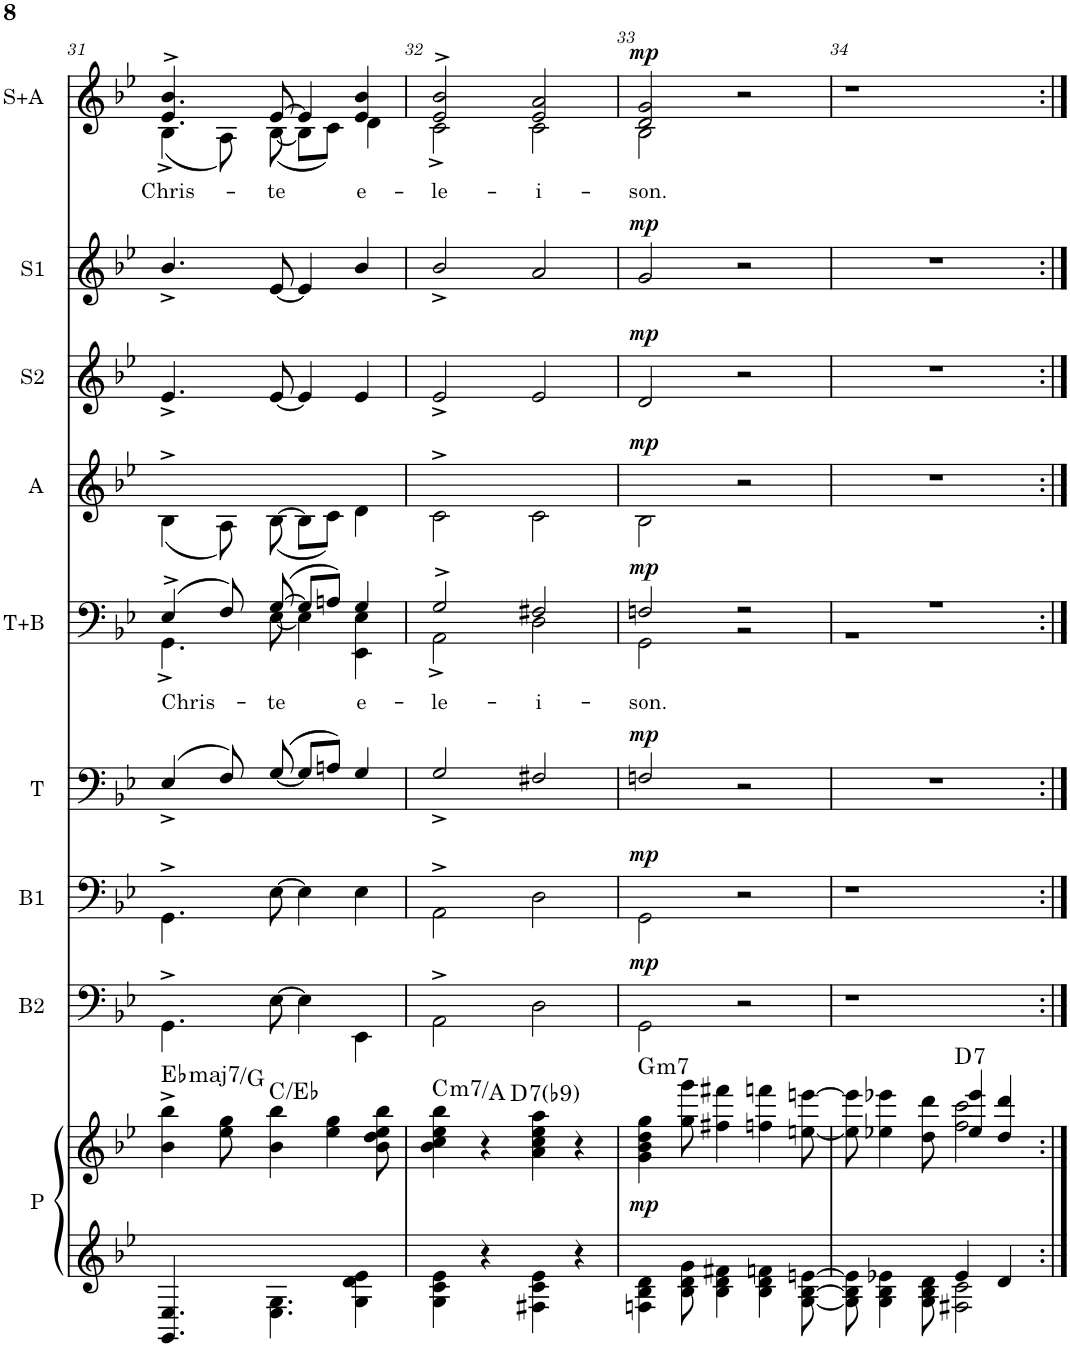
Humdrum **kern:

**kern	**kern	**dynam	**harte	**kern	**dynam	**kern	**dynam	**kern	**dynam	**kern	**text	**dynam	**kern	**dynam	**kern	**dynam	**kern	**dynam	**kern	**text	**dynam
*part9	*part9	*part9	*part9	*part8	*part8	*part7	*part7	*part6	*part6	*part5	*part5	*part5	*part4	*part4	*part3	*part3	*part2	*part2	*part1	*part1	*part1
*staff10	*staff9	*staff9/10	*	*staff8	*staff8	*staff7	*staff7	*staff6	*staff6	*staff5	*staff5	*staff5	*staff4	*staff4	*staff3	*staff3	*staff2	*staff2	*staff1	*staff1	*staff1
*I"Piano	*	*	*	*I"B2	*	*I"B1	*	*I"T	*	*I"T+B	*	*	*I"A	*	*I"S2	*	*I"S1	*	*I"S+A	*	*
*I'P	*	*	*	*I'B2	*	*I'B1	*	*I'T	*	*I'T+B	*	*	*I'A	*	*I'S2	*	*I'S1	*	*I'S+A	*	*
!!LO:PB:g=z
*clefG2	*clefG2	*	*	*clefF4	*	*clefF4	*	*clefF4	*	*clefF4	*	*	*clefG2	*	*clefG2	*	*clefG2	*	*clefG2	*	*
*k[b-e-]	*k[b-e-]	*	*	*k[b-e-]	*	*k[b-e-]	*	*k[b-e-]	*	*k[b-e-]	*	*	*k[b-e-]	*	*k[b-e-]	*	*k[b-e-]	*	*k[b-e-]	*	*
*M2/2	*M2/2	*	*	*M2/2	*	*M2/2	*	*M2/2	*	*M2/2	*	*	*M2/2	*	*M2/2	*	*M2/2	*	*M2/2	*	*
*met(c|)	*met(c|)	*	*	*met(c|)	*	*met(c|)	*	*met(c|)	*	*met(c|)	*	*	*met(c|)	*	*met(c|)	*	*met(c|)	*	*met(c|)	*	*
=31	=31	=31	=31	=31	=31	=31	=31	=31	=31	=31	=31	=31	=31	=31	=31	=31	=31	=31	=31	=31	=31
!	!	!	!LO:H:kt=maj7	!	!	!	!	!	!	!	!LO:LY:b	!	!	!	!	!	!	!	!	!LO:LY:b	!
*	*	*	*	*	*	*	*	*	*	*^	*	*	*	*	*	*	*	*	*^	*	*
4.GG/ 4.E-/	4b-\^ 4bb-\^	.	Eb:maj7/3	4.GG^\	.	4.GG^\	.	(>4E-^/	.	(>4E-^/	4.GG^\	Chris-	.	(<4B-^\	.	4.e-^/	.	4.b-^/	.	(<4B-^\	4.e-/^ 4.b-/^	Chris-	.
.	8ee-\ 8gg\	.	.	.	.	.	.	8F/)	.	8F/)	.	.	.	8A\)	.	.	.	.	.	8A\)	.	.	.
!	!	!	!	!	!	!	!	!	!	!	!	!LO:LY:b	!	!	!	!	!	!	!	!	!	!LO:LY:b	!
4.E-\ 4.G\	4b-\ 4bb-\	.	C:maj	[8E-\	.	[8E-\	.	(>[8G/	.	(>[8G/	[8E-\	te	.	(<[8B-\	.	[8e-/	.	[8e-/	.	(<[8B-\	[8e-/	-te	.
.	.	.	.	4E-\]	.	4E-\]	.	8G/L]	.	8G/L]	4E-\]	.	.	8B-\L]	.	4e-/]	.	4e-/]	.	8B-\L]	4e-/]	.	.
.	4ee-\ 4gg\	.	.	.	.	.	.	8An/J)	.	8An/J)	.	.	.	8c\J)	.	.	.	.	.	8c\J)	.	.	.
!	!	!	!	!	!	!	!	!	!	!	!	!LO:LY:b	!	!	!	!	!	!	!	!	!	!LO:LY:b	!
4G\ 4d\ 4e-\	.	.	.	4EE-\	.	4E-\	.	4G/	.	4G/	4EE-\ 4E-\	e-	.	4d\	.	4e-/	.	4b-/	.	4d\	4e-/ 4b-/	e-	.
.	8b-\ 8dd\ 8ee-\ 8bb-\	.	.	.	.	.	.	.	.	.	.	.	.	.	.	.	.	.	.	.	.	.	.
=32	=32	=32	=32	=32	=32	=32	=32	=32	=32	=32	=32	=32	=32	=32	=32	=32	=32	=32	=32	=32	=32	=32	=32
!	!	!	!LO:H:kt=m7	!	!	!	!	!	!	!	!	!LO:LY:b	!	!	!	!	!	!	!	!	!	!LO:LY:b	!
*	*^	*	*	*	*	*	*	*	*	*	*	*	*	*	*	*	*	*	*	*	*	*	*
4G\ 4c\ 4e-\	4b-\ 4cc\ 4ee-\ 4bb-\	4.ryy	.	C:min7/6	2AA^\	.	2AA^\	.	2G^/	.	2G^/	2AA^\	-le-	.	2c^\	.	2e-^/	.	2b-^/	.	2c^\	2e-/^ 2b-/^	-le-	.
4r	4r	.	.	.	.	.	.	.	.	.	.	.	.	.	.	.	.	.	.	.	.	.	.	.
!	!	!	!	!LO:H:kt=7	!	!	!	!	!	!	!	!	!	!	!	!	!	!	!	!	!	!	!	!
.	.	2ryy	.	D:7	.	.	.	.	.	.	.	.	.	.	.	.	.	.	.	.	.	.	.	.
!	!	!	!	!	!	!	!	!	!	!	!	!	!LO:LY:b	!	!	!	!	!	!	!	!	!	!LO:LY:b	!
4F#X\ 4c\ 4e-\	4a\ 4cc\ 4ee-\ 4aa\	.	.	.	2D\	.	2D\	.	2F#X/	.	2F#X/	2D\	-i-	.	2c\	.	2e-/	.	2a/	.	2c\	2e-/ 2a/	-i-	.
4r	4r	.	.	.	.	.	.	.	.	.	.	.	.	.	.	.	.	.	.	.	.	.	.	.
.	.	8ryy	.	.	.	.	.	.	.	.	.	.	.	.	.	.	.	.	.	.	.	.	.	.
=33	=33	=33	=33	=33	=33	=33	=33	=33	=33	=33	=33	=33	=33	=33	=33	=33	=33	=33	=33	=33	=33	=33	=33	=33
!	!	!	!LO:DY:b	!LO:H:kt=m7	!	!LO:DY:a	!	!LO:DY:a	!	!LO:DY:a	!	!	!LO:LY:b	!LO:DY:a	!	!LO:DY:a	!	!LO:DY:a	!	!LO:DY:a	!	!	!LO:LY:b	!LO:DY:a
*	*v	*v	*	*	*	*	*	*	*	*	*	*	*	*	*	*	*	*	*	*	*	*	*	*
4Fn\ 4B-\ 4d\	4g\ 4b-\ 4dd\ 4gg\	mp	G:min7	2GG\	mp	2GG\	mp	2Fn/	mp	2Fn/	2GG\	-son.	mp	2B-\	mp	2d/	mp	2g/	mp	2B-\	2d/ 2g/	-son.	mp
8B-\ 8d\ 8g\	8gg\ 8ggg\	.	.	.	.	.	.	.	.	.	.	.	.	.	.	.	.	.	.	.	.	.	.
4B-\ 4d\ 4f#X\	4ff#X\ 4fff#X\	.	.	.	.	.	.	.	.	.	.	.	.	.	.	.	.	.	.	.	.	.	.
.	.	.	.	2r	.	2r	.	2r	.	2r	2r	.	.	2r	.	2r	.	2r	.	2r	2ryy	.	.
4B-\ 4d\ 4fn\	4ffn\ 4fffn\	.	.	.	.	.	.	.	.	.	.	.	.	.	.	.	.	.	.	.	.	.	.
[8G\ [8B-\ [8en\	[8een\ [8eeen\	.	.	.	.	.	.	.	.	.	.	.	.	.	.	.	.	.	.	.	.	.	.
*	*	*	*	*	*	*	*	*	*	*	*	*	*	*	*	*	*	*	*	*v	*v	*	*
=34	=34	=34	=34	=34	=34	=34	=34	=34	=34	=34	=34	=34	=34	=34	=34	=34	=34	=34	=34	=34	=34	=34
*^	*^	*	*	*	*	*	*	*	*	*	*	*	*	*	*	*	*	*	*	*	*	*
8G\] 8B-\] 8e\]	2ryy	8ee\] 8eee\]	2ryy	.	.	1r	.	1r	.	1r	.	1r	1r	.	.	1r	.	1r	.	1r	.	1r	.	.
4G\ 4B-\ 4e-X\	.	4ee-X\ 4eee-X\	.	.	.	.	.	.	.	.	.	.	.	.	.	.	.	.	.	.	.	.	.	.
8G\ 8B-\ 8d\	.	8dd\ 8ddd\	.	.	.	.	.	.	.	.	.	.	.	.	.	.	.	.	.	.	.	.	.	.
!	!	!	!	!	!LO:H:kt=7	!	!	!	!	!	!	!	!	!	!	!	!	!	!	!	!	!	!	!
2F#X\ 2c\	4e-/	2ff\ 2ccc\	4ee-/ 4eee-/	.	D:7	.	.	.	.	.	.	.	.	.	.	.	.	.	.	.	.	.	.	.
.	4d/	.	4dd/ 4ddd/	.	.	.	.	.	.	.	.	.	.	.	.	.	.	.	.	.	.	.	.	.
*v	*v	*	*	*	*	*	*	*	*	*	*	*v	*v	*	*	*	*	*	*	*	*	*	*	*
*	*v	*v	*	*	*	*	*	*	*	*	*	*	*	*	*	*	*	*	*	*	*	*
=:|!	=:|!	=:|!	=:|!	=:|!	=:|!	=:|!	=:|!	=:|!	=:|!	=:|!	=:|!	=:|!	=:|!	=:|!	=:|!	=:|!	=:|!	=:|!	=:|!	=:|!	=:|!
*-	*-	*-	*-	*-	*-	*-	*-	*-	*-	*-	*-	*-	*-	*-	*-	*-	*-	*-	*-	*-	*-
